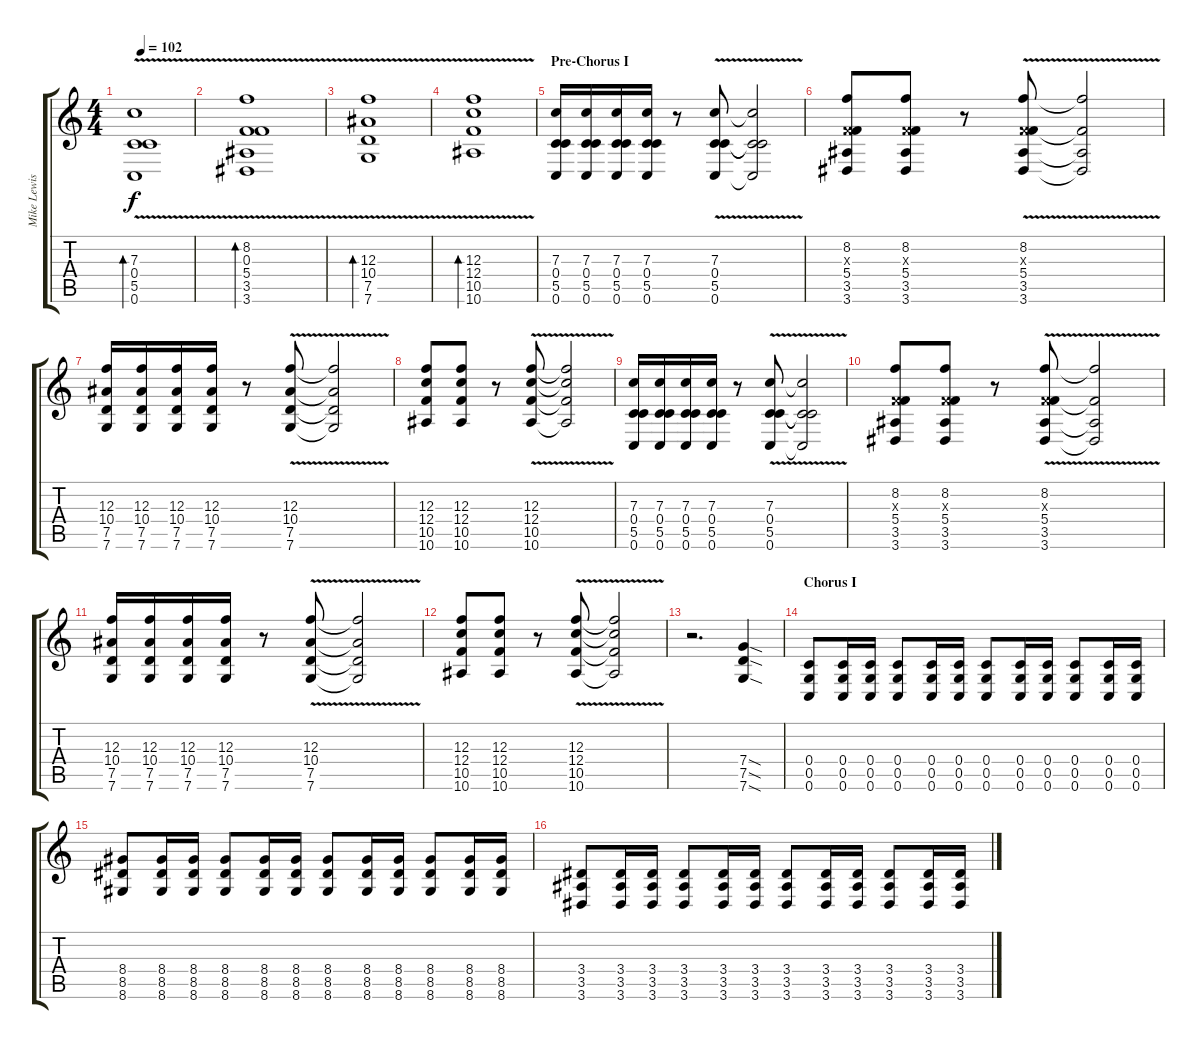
\track ("Mike Lewis - Rythm Guitar" "Mike Lewis") {instrument distortionguitar}
\staff {score tabs}
\tuning (D4 A3 F3 C3 G2 C2) {hide}
\ts (4 4)
\tempo 102
\clef g2
\ks c
(7.3{v} 0.4{v} 5.5{v} 0.6{v}).1{bd 240 dy f} |
(8.2{v} 0.3{v} 5.4{v} 3.5{v} 3.6{v}).1{bd 240} |
(12.3{v} 10.4{v} 7.5{v} 7.6{v}).1{bd 240} |
(12.3{v} 12.4{v} 10.5{v} 10.6{v}).1{bd 240} |
\section ("" "Pre-Chorus I")
(7.3 0.4 5.5 0.6).16 (7.3 0.4 5.5 0.6).16 (7.3 0.4 5.5 0.6).16 (7.3 0.4 5.5 0.6).16 r.8 (7.3{v} 0.4{v} 5.5{v} 0.6{v}).8 (7.3{t} 0.4{t} 5.5{t} 0.6{t}).2 |
(8.2 0.3{x} 5.4 3.5 3.6).8 (8.2 0.3{x} 5.4 3.5 3.6).8 r.8 (8.2{v} 0.3{x} 5.4{v} 3.5{v} 3.6{v}).8 (8.2{t} 5.4{t} 3.5{t} 3.6{t}).2 |
(12.3 10.4 7.5 7.6).16 (12.3 10.4 7.5 7.6).16 (12.3 10.4 7.5 7.6).16 (12.3 10.4 7.5 7.6).16 r.8 (12.3{v} 10.4{v} 7.5{v} 7.6{v}).8 (12.3{t} 10.4{t} 7.5{t} 7.6{t}).2 |
(12.3 12.4 10.5 10.6).8 (12.3 12.4 10.5 10.6).8 r.8 (12.3{v} 12.4{v} 10.5{v} 10.6{v}).8 (12.3{t} 12.4{t} 10.5{t} 10.6{t}).2 |
(7.3 0.4 5.5 0.6).16 (7.3 0.4 5.5 0.6).16 (7.3 0.4 5.5 0.6).16 (7.3 0.4 5.5 0.6).16 r.8 (7.3{v} 0.4{v} 5.5{v} 0.6{v}).8 (7.3{t} 0.4{t} 5.5{t} 0.6{t}).2 |
(8.2 0.3{x} 5.4 3.5 3.6).8 (8.2 0.3{x} 5.4 3.5 3.6).8 r.8 (8.2{v} 0.3{x} 5.4{v} 3.5{v} 3.6{v}).8 (8.2{t} 5.4{t} 3.5{t} 3.6{t}).2 |
(12.3 10.4 7.5 7.6).16 (12.3 10.4 7.5 7.6).16 (12.3 10.4 7.5 7.6).16 (12.3 10.4 7.5 7.6).16 r.8 (12.3{v} 10.4{v} 7.5{v} 7.6{v}).8 (12.3{t} 10.4{t} 7.5{t} 7.6{t}).2 |
(12.3 12.4 10.5 10.6).8 (12.3 12.4 10.5 10.6).8 r.8 (12.3{v} 12.4{v} 10.5{v} 10.6{v}).8 (12.3{t} 12.4{t} 10.5{t} 10.6{t}).2 |
r.2{d} (7.4{sod} 7.5{sod} 7.6{sod}).4 |
\section ("" "Chorus I")
(0.4 0.5 0.6).8 (0.4 0.5 0.6).16 (0.4 0.5 0.6).16 (0.4 0.5 0.6).8 (0.4 0.5 0.6).16 (0.4 0.5 0.6).16 (0.4 0.5 0.6).8 (0.4 0.5 0.6).16 (0.4 0.5 0.6).16 (0.4 0.5 0.6).8 (0.4 0.5 0.6).16 (0.4 0.5 0.6).16 |
(8.4 8.5 8.6).8 (8.4 8.5 8.6).16 (8.4 8.5 8.6).16 (8.4 8.5 8.6).8 (8.4 8.5 8.6).16 (8.4 8.5 8.6).16 (8.4 8.5 8.6).8 (8.4 8.5 8.6).16 (8.4 8.5 8.6).16 (8.4 8.5 8.6).8 (8.4 8.5 8.6).16 (8.4 8.5 8.6).16 |
(3.4 3.5 3.6).8 (3.4 3.5 3.6).16 (3.4 3.5 3.6).16 (3.4 3.5 3.6).8 (3.4 3.5 3.6).16 (3.4 3.5 3.6).16 (3.4 3.5 3.6).8 (3.4 3.5 3.6).16 (3.4 3.5 3.6).16 (3.4 3.5 3.6).8 (3.4 3.5 3.6).16 (3.4 3.5 3.6).16
